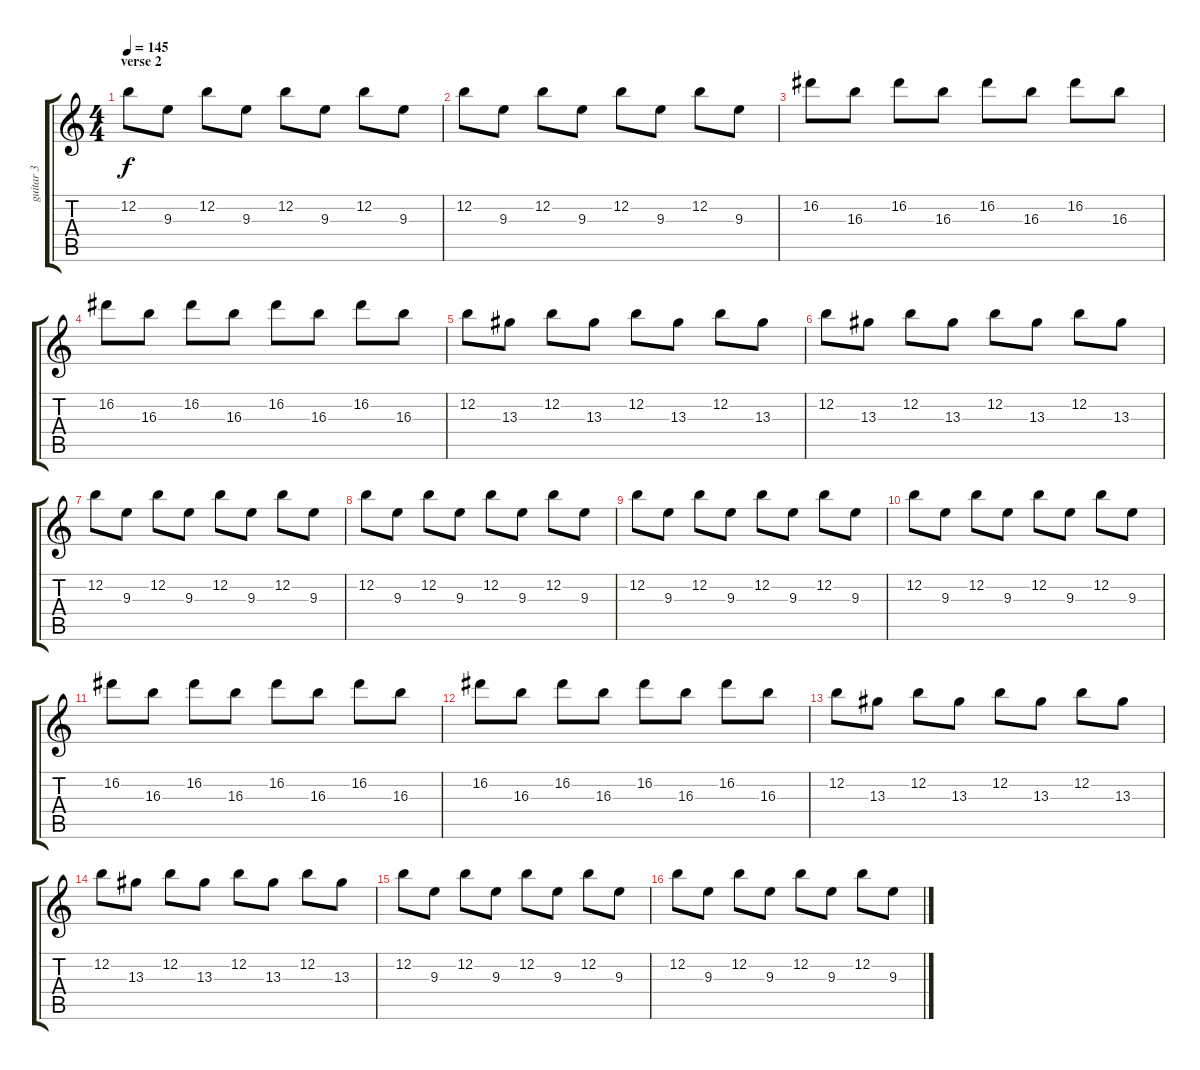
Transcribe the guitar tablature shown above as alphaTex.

\track ("guitar 3" "guitar 3") {instrument acousticguitarnylon}
\staff {score tabs}
\tuning (E4 B3 G3 D3 A2 E2) {hide}
\ts (4 4)
\section ("" "verse 2")
\tempo 145
\clef g2
\ks c
12.2.8{dy f} 9.3.8 12.2.8 9.3.8 12.2.8 9.3.8 12.2.8 9.3.8 |
12.2.8 9.3.8 12.2.8 9.3.8 12.2.8 9.3.8 12.2.8 9.3.8 |
16.2.8 16.3.8 16.2.8 16.3.8 16.2.8 16.3.8 16.2.8 16.3.8 |
16.2.8 16.3.8 16.2.8 16.3.8 16.2.8 16.3.8 16.2.8 16.3.8 |
12.2.8 13.3.8 12.2.8 13.3.8 12.2.8 13.3.8 12.2.8 13.3.8 |
12.2.8 13.3.8 12.2.8 13.3.8 12.2.8 13.3.8 12.2.8 13.3.8 |
12.2.8 9.3.8 12.2.8 9.3.8 12.2.8 9.3.8 12.2.8 9.3.8 |
12.2.8 9.3.8 12.2.8 9.3.8 12.2.8 9.3.8 12.2.8 9.3.8 |
12.2.8 9.3.8 12.2.8 9.3.8 12.2.8 9.3.8 12.2.8 9.3.8 |
12.2.8 9.3.8 12.2.8 9.3.8 12.2.8 9.3.8 12.2.8 9.3.8 |
16.2.8 16.3.8 16.2.8 16.3.8 16.2.8 16.3.8 16.2.8 16.3.8 |
16.2.8 16.3.8 16.2.8 16.3.8 16.2.8 16.3.8 16.2.8 16.3.8 |
12.2.8 13.3.8 12.2.8 13.3.8 12.2.8 13.3.8 12.2.8 13.3.8 |
12.2.8 13.3.8 12.2.8 13.3.8 12.2.8 13.3.8 12.2.8 13.3.8 |
12.2.8 9.3.8 12.2.8 9.3.8 12.2.8 9.3.8 12.2.8 9.3.8 |
12.2.8 9.3.8 12.2.8 9.3.8 12.2.8 9.3.8 12.2.8 9.3.8
